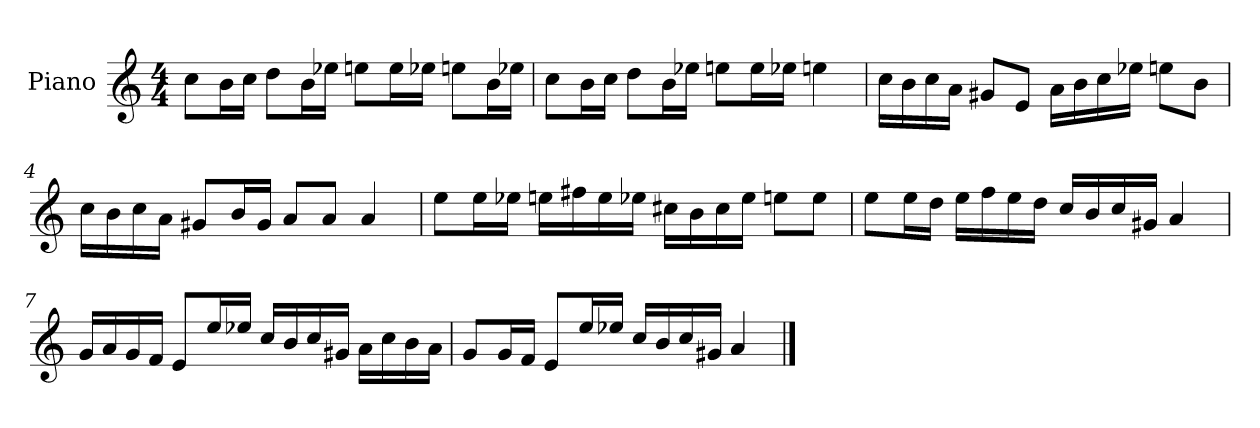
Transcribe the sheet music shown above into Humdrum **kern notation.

**kern
*part1
*staff1
*I"Piano
*I'P-no
*clefG2
*k[]
*M4/4
*MM90
=1
8cc\L
16b\L
16cc\JJ
8dd\L
16b\L
16ee-X\JJ
8een\L
16ee\L
16ee-X\JJ
8een\L
16b\L
16ee-X\JJ
=2
8cc\L
16b\L
16cc\JJ
8dd\L
16b\L
16ee-X\JJ
8een\L
16ee\L
16ee-X\JJ
4een\
=3
16cc\LL
16b\
16cc\
16a\JJ
8g#X/L
8e/J
16a\LL
16b\
16cc\
16ee-X\JJ
8een\L
8b\J
!!LO:LB:g=z
=4
16cc\LL
16b\
16cc\
16a\JJ
8g#X/L
16b/L
16g#/JJ
8a/L
8a/J
4a/
=5
8ee\L
16ee\L
16ee-X\JJ
16een\LL
16ff#X\
16ee\
16ee-X\JJ
16cc#X\LL
16b\
16cc#\
16ee-\JJ
8een\L
8ee\J
=6
8ee\L
16ee\L
16dd\JJ
16ee\LL
16ff\
16ee\
16dd\JJ
16cc/LL
16b/
16cc/
16g#X/JJ
4a/
!!LO:LB:g=z
=7
16g/LL
16a/
16g/
16f/JJ
8e/L
16ee/L
16ee-X/JJ
16cc/LL
16b/
16cc/
16g#X/JJ
16a\LL
16cc\
16b\
16a\JJ
=8
8g/L
16g/L
16f/JJ
8e/L
16ee/L
16ee-X/JJ
16cc/LL
16b/
16cc/
16g#X/JJ
4a/
==
*-
